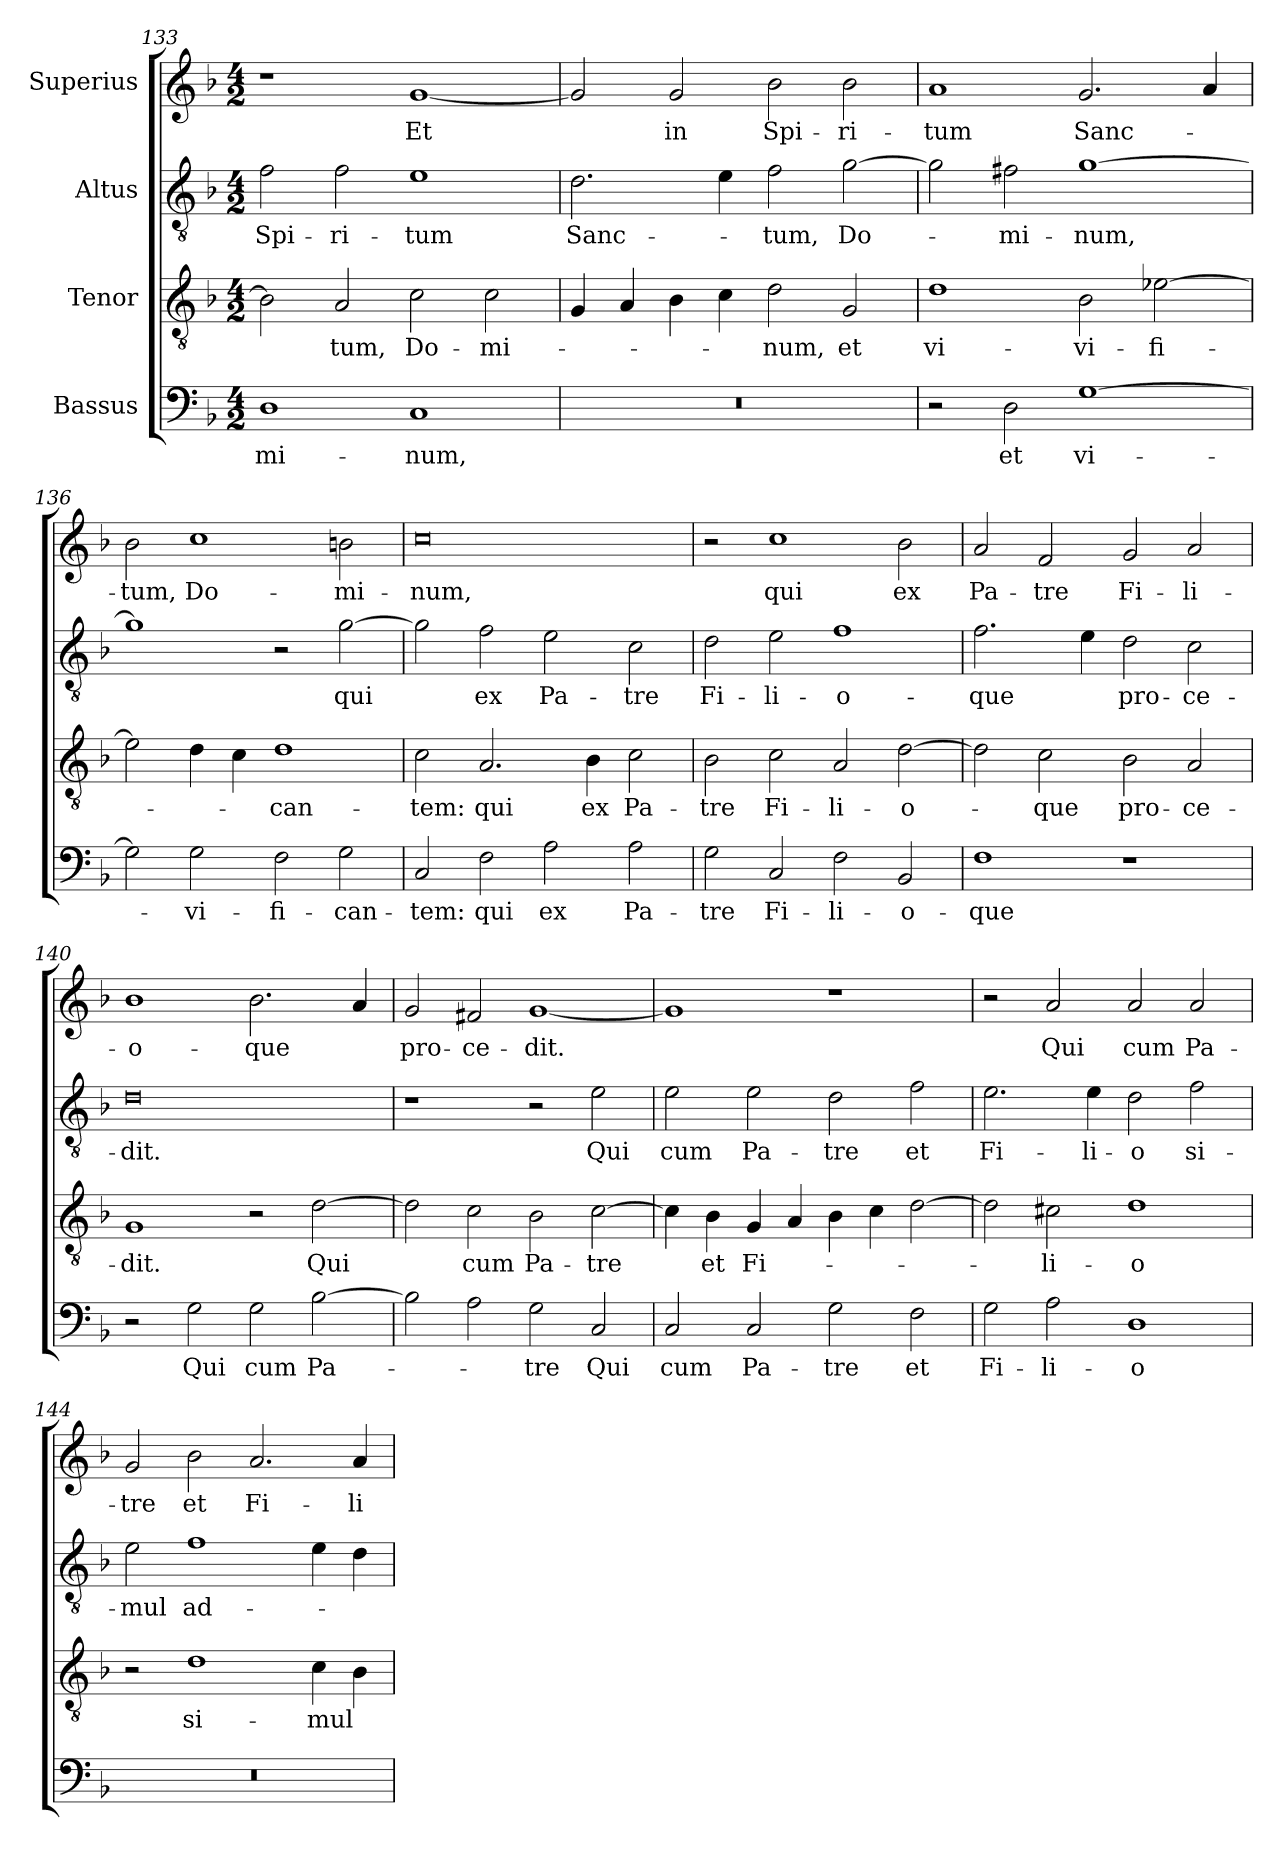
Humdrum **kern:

**kern	**text	**kern	**text	**kern	**text	**kern	**text
*part4	*part4	*part3	*part3	*part2	*part2	*part1	*part1
*staff4	*staff4	*staff3	*staff3	*staff2	*staff2	*staff1	*staff1
*I"Bassus	*	*I"Tenor	*	*I"Altus	*	*I"Superius	*
*clefF4	*	*clefGv2	*	*clefGv2	*	*clefG2	*
*k[b-]	*	*k[b-]	*	*k[b-]	*	*k[b-]	*
*M4/2	*	*M4/2	*	*M4/2	*	*M4/2	*
=133	=133	=133	=133	=133	=133	=133	=133
1D\	-mi-	2B-\]	.	2f\	Spi-	1r	.
.	.	2A/	-tum,	2f\	-ri-	.	.
1C/	-num,	2c\	Do-	1e\	-tum	[1g/	Et
.	.	2c\	-mi-	.	.	.	.
=134	=134	=134	=134	=134	=134	=134	=134
0r	.	4G/	.	2.d\	Sanc-	2g/]	.
.	.	4A/	.	.	.	.	.
.	.	4B-\	.	.	.	2g/	in
.	.	4c\	.	4e\	.	.	.
.	.	2d\	-num,	2f\	-tum,	2b-\	Spi-
.	.	2G/	et	[2g\	Do-	2b-\	-ri-
=135	=135	=135	=135	=135	=135	=135	=135
2r	.	1d\	vi-	2g\]	.	1a/	-tum
2D\	et	.	.	2f#X\	-mi-	.	.
[1G\	vi-	2B-\	-vi-	[1g\	-num,	2.g/	Sanc-
.	.	[2e-X\	-fi-	.	.	.	.
.	.	.	.	.	.	4a/	.
=136	=136	=136	=136	=136	=136	=136	=136
2G\]	.	2e-\]	.	1g\]	.	2b-\	-tum,
2G\	-vi-	4d\	.	.	.	1cc\	Do-
.	.	4c\	.	.	.	.	.
2F\	-fi-	1d\	-can-	2r	.	.	.
2G\	-can-	.	.	[2g\	qui	2b\	-mi-
=137	=137	=137	=137	=137	=137	=137	=137
2C/	-tem:	2c\	-tem:	2g\]	.	0cc\	-num,
2F\	qui	2.A/	qui	2f\	ex	.	.
2A\	ex	.	.	2e\	Pa-	.	.
.	.	4B-\	ex	.	.	.	.
2A\	Pa-	2c\	Pa-	2c\	-tre	.	.
=138	=138	=138	=138	=138	=138	=138	=138
2G\	-tre	2B-\	-tre	2d\	Fi-	2r	.
2C/	Fi-	2c\	Fi-	2e\	-li-	1cc\	qui
2F\	-li-	2A/	-li-	1f\	-o-	.	.
2BB-/	-o-	[2d\	-o-	.	.	2b-\	ex
=139	=139	=139	=139	=139	=139	=139	=139
1F\	-que	2d\]	.	2.f\	-que	2a/	Pa-
.	.	2c\	-que	.	.	2f/	-tre
.	.	.	.	4e\	.	.	.
1r	.	2B-\	pro-	2d\	pro-	2g/	Fi-
.	.	2A/	-ce-	2c\	-ce-	2a/	-li-
=140	=140	=140	=140	=140	=140	=140	=140
2r	.	1G/	-dit.	0d\	-dit.	1b-\	-o-
2G\	Qui	.	.	.	.	.	.
2G\	cum	2r	.	.	.	2.b-\	-que
[2B-\	Pa-	[2d\	Qui	.	.	.	.
.	.	.	.	.	.	4a/	.
=141	=141	=141	=141	=141	=141	=141	=141
2B-\]	.	2d\]	.	1r	.	2g/	pro-
2A\	.	2c\	cum	.	.	2f#X/	-ce-
2G\	-tre	2B-\	Pa-	2r	.	[1g/	-dit.
2C/	Qui	[2c\	-tre	2e\	Qui	.	.
=142	=142	=142	=142	=142	=142	=142	=142
2C/	cum	4c\]	.	2e\	cum	1g/]	.
.	.	4B-\	et	.	.	.	.
2C/	Pa-	4G/	Fi-	2e\	Pa-	.	.
.	.	4A/	.	.	.	.	.
2G\	-tre	4B-\	.	2d\	-tre	1r	.
.	.	4c\	.	.	.	.	.
2F\	et	[2d\	.	2f\	et	.	.
=143	=143	=143	=143	=143	=143	=143	=143
2G\	Fi-	2d\]	.	2.e\	Fi-	2r	.
2A\	-li-	2c#X\	-li-	.	.	2a/	Qui
.	.	.	.	4e\	-li-	.	.
1D\	-o	1d\	-o	2d\	-o	2a/	cum
.	.	.	.	2f\	si-	2a/	Pa-
=144	=144	=144	=144	=144	=144	=144	=144
0r	.	2r	.	2e\	-mul	2g/	-tre
.	.	1d\	si-	1f\	ad-	2b-\	et
.	.	.	.	.	.	2.a/	Fi-
.	.	4c\	-mul	4e\	.	.	.
.	.	4B-\	.	4d\	.	4a/	-li-
=	=	=	=	=	=	=	=
*-	*-	*-	*-	*-	*-	*-	*-
